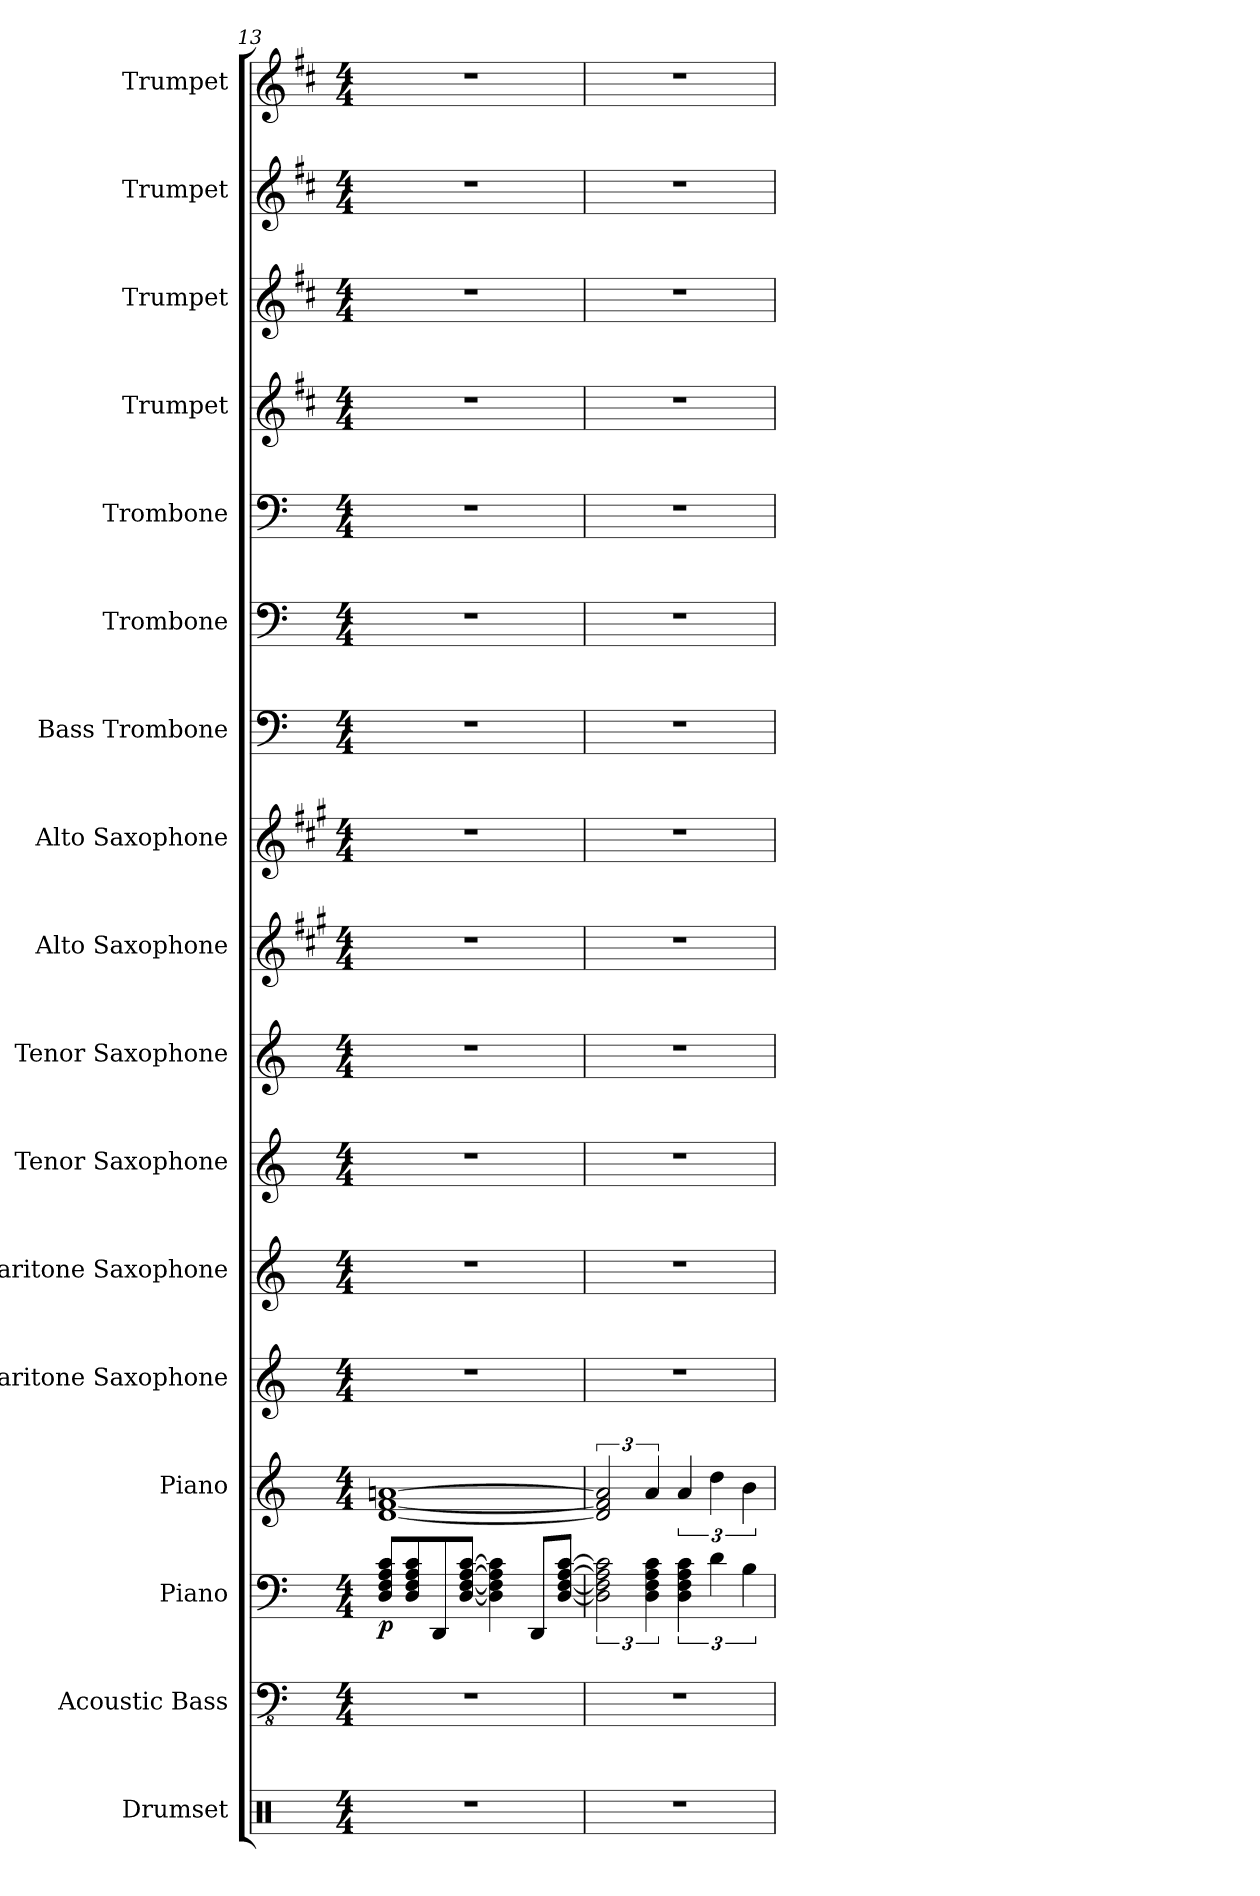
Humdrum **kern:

**kern	**kern	**kern	**dynam	**kern	**kern	**kern	**kern	**kern	**kern	**kern	**kern	**kern	**kern	**kern	**kern	**kern	**kern
*part17	*part16	*part15	*part15	*part14	*part13	*part12	*part11	*part10	*part9	*part8	*part7	*part6	*part5	*part4	*part3	*part2	*part1
*staff17	*staff16	*staff15	*staff15	*staff14	*staff13	*staff12	*staff11	*staff10	*staff9	*staff8	*staff7	*staff6	*staff5	*staff4	*staff3	*staff2	*staff1
*I"Drumset	*I"Acoustic Bass	*I"Piano	*	*I"Piano	*I"Baritone Saxophone	*I"Baritone Saxophone	*I"Tenor Saxophone	*I"Tenor Saxophone	*I"Alto Saxophone	*I"Alto Saxophone	*I"Bass Trombone	*I"Trombone	*I"Trombone	*I"Trumpet	*I"Trumpet	*I"Trumpet	*I"Trumpet
*I'Drs.	*I'Bass	*I'Pno.	*	*I'Pno.	*I'Bar. Sax.	*I'Bar. Sax.	*I'T. Sax.	*I'T. Sax.	*I'A. Sax.	*I'A. Sax.	*I'B. Tbn.	*I'Tbn.	*I'Tbn.	*I'Tpt.	*I'Tpt.	*I'Tpt.	*I'Tpt.
*clefX	*clefFv4	*clefF4	*	*clefG2	*clefG2	*clefG2	*clefG2	*clefG2	*clefG2	*clefG2	*clefF4	*clefF4	*clefF4	*clefG2	*clefG2	*clefG2	*clefG2
*	*	*	*	*	*ITrd12c21	*ITrd12c21	*ITrd8c14	*ITrd8c14	*ITrd5c9	*ITrd5c9	*	*	*	*ITrd1c2	*ITrd1c2	*ITrd1c2	*ITrd1c2
*k[]	*k[]	*k[]	*	*k[]	*k[]	*k[]	*k[]	*k[]	*k[]	*k[]	*k[]	*k[]	*k[]	*k[]	*k[]	*k[]	*k[]
*M4/4	*M4/4	*M4/4	*	*M4/4	*M4/4	*M4/4	*M4/4	*M4/4	*M4/4	*M4/4	*M4/4	*M4/4	*M4/4	*M4/4	*M4/4	*M4/4	*M4/4
=13	=13	=13	=13	=13	=13	=13	=13	=13	=13	=13	=13	=13	=13	=13	=13	=13	=13
!	!	!	!LO:DY:b	!	!	!	!	!	!	!	!	!	!	!	!	!	!
1r	1r	8D/ 8F/ 8A/ 8c/L	p	[1d [1f [1an	1r	1r	1r	1r	1r	1r	1r	1r	1r	1r	1r	1r	1r
.	.	8D/ 8F/ 8A/ 8c/	.	.	.	.	.	.	.	.	.	.	.	.	.	.	.
.	.	8DD/	.	.	.	.	.	.	.	.	.	.	.	.	.	.	.
.	.	[8D/ [8F/ [8A/ [8c/J	.	.	.	.	.	.	.	.	.	.	.	.	.	.	.
.	.	4D\] 4F\] 4A\] 4c\]	.	.	.	.	.	.	.	.	.	.	.	.	.	.	.
.	.	8DD/L	.	.	.	.	.	.	.	.	.	.	.	.	.	.	.
.	.	[8D/ [8F/ [8A/ [8c/J	.	.	.	.	.	.	.	.	.	.	.	.	.	.	.
=14	=14	=14	=14	=14	=14	=14	=14	=14	=14	=14	=14	=14	=14	=14	=14	=14	=14
1r	1r	3D\] 3F\] 3A\] 3c\]	.	3d/] 3f/] 3a/]	1r	1r	1r	1r	1r	1r	1r	1r	1r	1r	1r	1r	1r
.	.	6D\ 6F\ 6A\ 6c\	.	6a/	.	.	.	.	.	.	.	.	.	.	.	.	.
.	.	6D\ 6F\ 6A\ 6c\	.	6a/	.	.	.	.	.	.	.	.	.	.	.	.	.
.	.	6d\	.	6dd\	.	.	.	.	.	.	.	.	.	.	.	.	.
.	.	6B\	.	6b\	.	.	.	.	.	.	.	.	.	.	.	.	.
=	=	=	=	=	=	=	=	=	=	=	=	=	=	=	=	=	=
*-	*-	*-	*-	*-	*-	*-	*-	*-	*-	*-	*-	*-	*-	*-	*-	*-	*-
